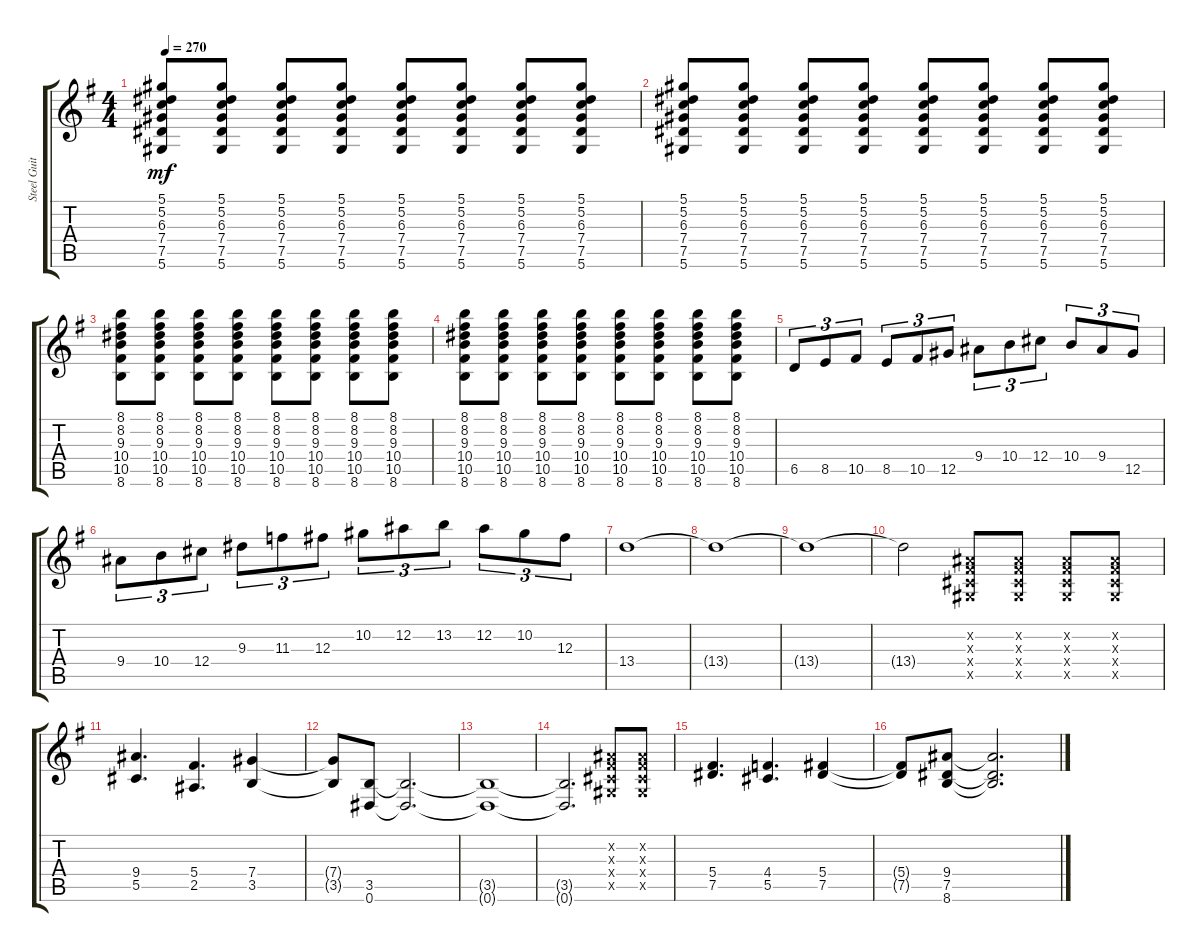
\track ("Steel Guitar" "Steel Guit") {instrument acousticguitarsteel}
\staff {score tabs}
\tuning (Eb4 Bb3 Gb3 Db3 Ab2 Eb2) {hide}
\ts (4 4)
\tempo 270
\clef g2
\ks eminor
(5.1 5.2 6.3 7.4 7.5 5.6).8{dy mf} (5.1 5.2 6.3 7.4 7.5 5.6).8 (5.1 5.2 6.3 7.4 7.5 5.6).8 (5.1 5.2 6.3 7.4 7.5 5.6).8 (5.1 5.2 6.3 7.4 7.5 5.6).8 (5.1 5.2 6.3 7.4 7.5 5.6).8 (5.1 5.2 6.3 7.4 7.5 5.6).8 (5.1 5.2 6.3 7.4 7.5 5.6).8 |
(5.1 5.2 6.3 7.4 7.5 5.6).8 (5.1 5.2 6.3 7.4 7.5 5.6).8 (5.1 5.2 6.3 7.4 7.5 5.6).8 (5.1 5.2 6.3 7.4 7.5 5.6).8 (5.1 5.2 6.3 7.4 7.5 5.6).8 (5.1 5.2 6.3 7.4 7.5 5.6).8 (5.1 5.2 6.3 7.4 7.5 5.6).8 (5.1 5.2 6.3 7.4 7.5 5.6).8 |
(8.1 8.2 9.3 10.4 10.5 8.6).8 (8.1 8.2 9.3 10.4 10.5 8.6).8 (8.1 8.2 9.3 10.4 10.5 8.6).8 (8.1 8.2 9.3 10.4 10.5 8.6).8 (8.1 8.2 9.3 10.4 10.5 8.6).8 (8.1 8.2 9.3 10.4 10.5 8.6).8 (8.1 8.2 9.3 10.4 10.5 8.6).8 (8.1 8.2 9.3 10.4 10.5 8.6).8 |
(8.1 8.2 9.3 10.4 10.5 8.6).8 (8.1 8.2 9.3 10.4 10.5 8.6).8 (8.1 8.2 9.3 10.4 10.5 8.6).8 (8.1 8.2 9.3 10.4 10.5 8.6).8 (8.1 8.2 9.3 10.4 10.5 8.6).8 (8.1 8.2 9.3 10.4 10.5 8.6).8 (8.1 8.2 9.3 10.4 10.5 8.6).8 (8.1 8.2 9.3 10.4 10.5 8.6).8 |
6.5.8{tu (3 2)} 8.5.8{tu (3 2)} 10.5.8{tu (3 2)} 8.5.8{tu (3 2)} 10.5.8{tu (3 2)} 12.5.8{tu (3 2)} 9.4.8{tu (3 2)} 10.4.8{tu (3 2)} 12.4.8{tu (3 2)} 10.4.8{tu (3 2)} 9.4.8{tu (3 2)} 12.5.8{tu (3 2)} |
9.4.8{tu (3 2)} 10.4.8{tu (3 2)} 12.4.8{tu (3 2)} 9.3.8{tu (3 2)} 11.3.8{tu (3 2)} 12.3.8{tu (3 2)} 10.2.8{tu (3 2)} 12.2.8{tu (3 2)} 13.2.8{tu (3 2)} 12.2.8{tu (3 2)} 10.2.8{tu (3 2)} 12.3.8{tu (3 2)} |
13.4.1 |
13.4{t}.1 |
13.4{t}.1 |
13.4{t}.2 (0.2{x} 0.3{x} 0.4{x} 0.5{x}).8 (0.2{x} 0.3{x} 0.4{x} 0.5{x}).8 (0.2{x} 0.3{x} 0.4{x} 0.5{x}).8 (0.2{x} 0.3{x} 0.4{x} 0.5{x}).8 |
(9.4 5.5).4{d} (5.4 2.5).4{d} (7.4 3.5).4 |
(7.4{t} 3.5{t}).8 (3.5 0.6).8 (3.5{t} 0.6{t}).2{d} |
(3.5{t} 0.6{t}).1 |
(3.5{t} 0.6{t}).2{d} (0.2{x} 0.3{x} 0.4{x} 0.5{x}).8 (0.2{x} 0.3{x} 0.4{x} 0.5{x}).8 |
(5.4 7.5).4{d} (4.4 5.5).4{d} (5.4 7.5).4 |
(5.4{t} 7.5{t}).8 (9.4 7.5 8.6).8 (9.4{t} 7.5{t} 8.6{t}).2{d}
